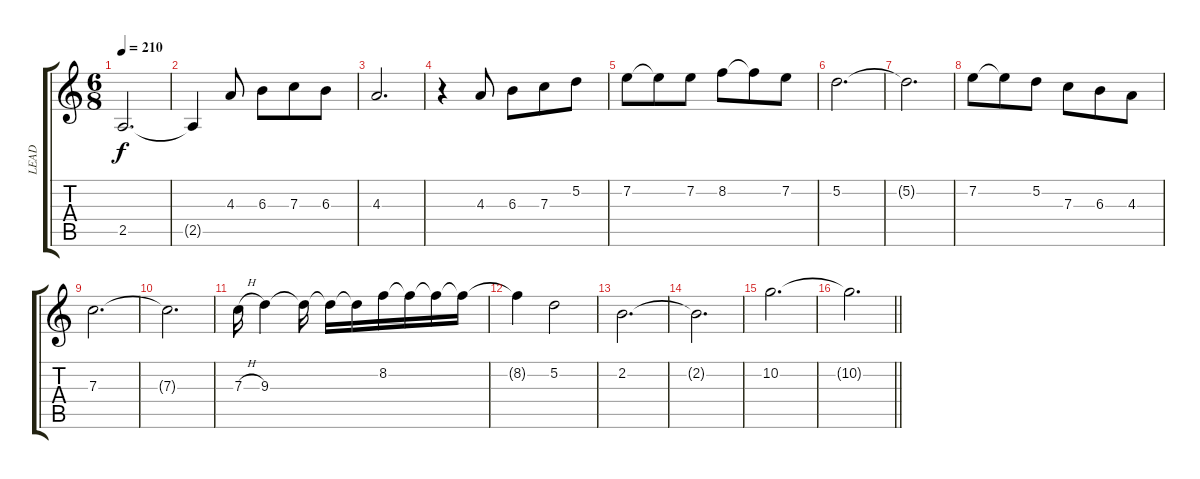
\track ("LEAD" "LEAD") {instrument acousticguitarsteel}
\staff {score tabs}
\tuning (D4 A3 F3 C3 G2 C2) {hide}
\ts (6 8)
\tempo 210
\clef g2
\ks c
2.5.2{d dy f} |
2.5{t}.4 4.3.8 6.3.8 7.3.8 6.3.8 |
4.3.2{d} |
r.4 4.3.8 6.3.8 7.3.8 5.2.8 |
7.2.8 7.2{t}.8 7.2.8 8.2.8 8.2{t}.8 7.2.8 |
5.2.2{d} |
5.2{t}.2{d} |
7.2.8 7.2{t}.8 5.2.8 7.3.8 6.3.8 4.3.8 |
7.3.2{d} |
7.3{t}.2{d} |
7.3{h}.16 9.3.4 9.3{t}.16 9.3{t}.16 9.3{t}.16 8.2.16 8.2{t}.16 8.2{t}.16 8.2{t}.16 |
8.2{t}.4 5.2.2 |
2.2.2{d} |
2.2{t}.2{d} |
10.2.2{d} |
\barLineRight lightlight
10.2{t}.2{d}
